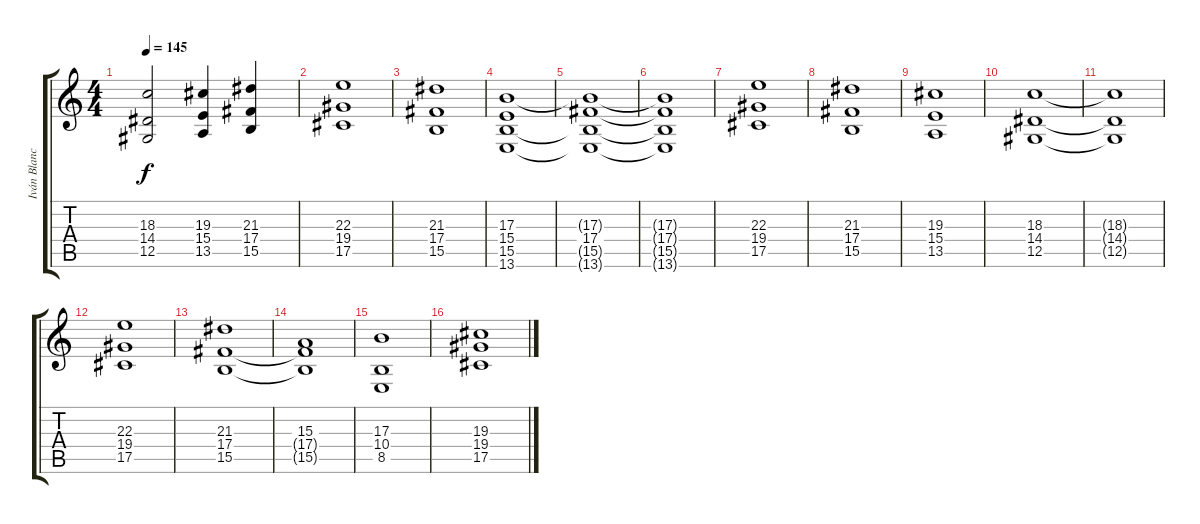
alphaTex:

\track ("Iván Blanco" "Iván Blanc") {instrument lead6voice}
\staff {score tabs}
\tuning (Eb4 Bb3 Gb3 Db3 Ab2 Eb2) {hide}
\ts (4 4)
\tempo 145
\clef g2
\ks c
(18.3{t} 14.4{t} 12.5{t}).2{dy f} (19.3 15.4 13.5).4 (21.3 17.4 15.5).4 |
(22.3 19.4 17.5).1 |
(21.3 17.4 15.5).1 |
(17.3 15.4 15.5 13.6).1 |
(17.3{t} 17.4 15.5{t} 13.6{t}).1 |
(17.3{t} 17.4{t} 15.5{t} 13.6{t}).1 |
(22.3 19.4 17.5).1 |
(21.3 17.4 15.5).1 |
(19.3 15.4 13.5).1 |
(18.3 14.4 12.5).1 |
(18.3{t} 14.4{t} 12.5{t}).1 |
(22.3 19.4 17.5).1 |
(21.3 17.4 15.5).1 |
(15.3 17.4{t} 15.5{t}).1 |
(17.3 10.4 8.5).1 |
(19.3 19.4 17.5).1
